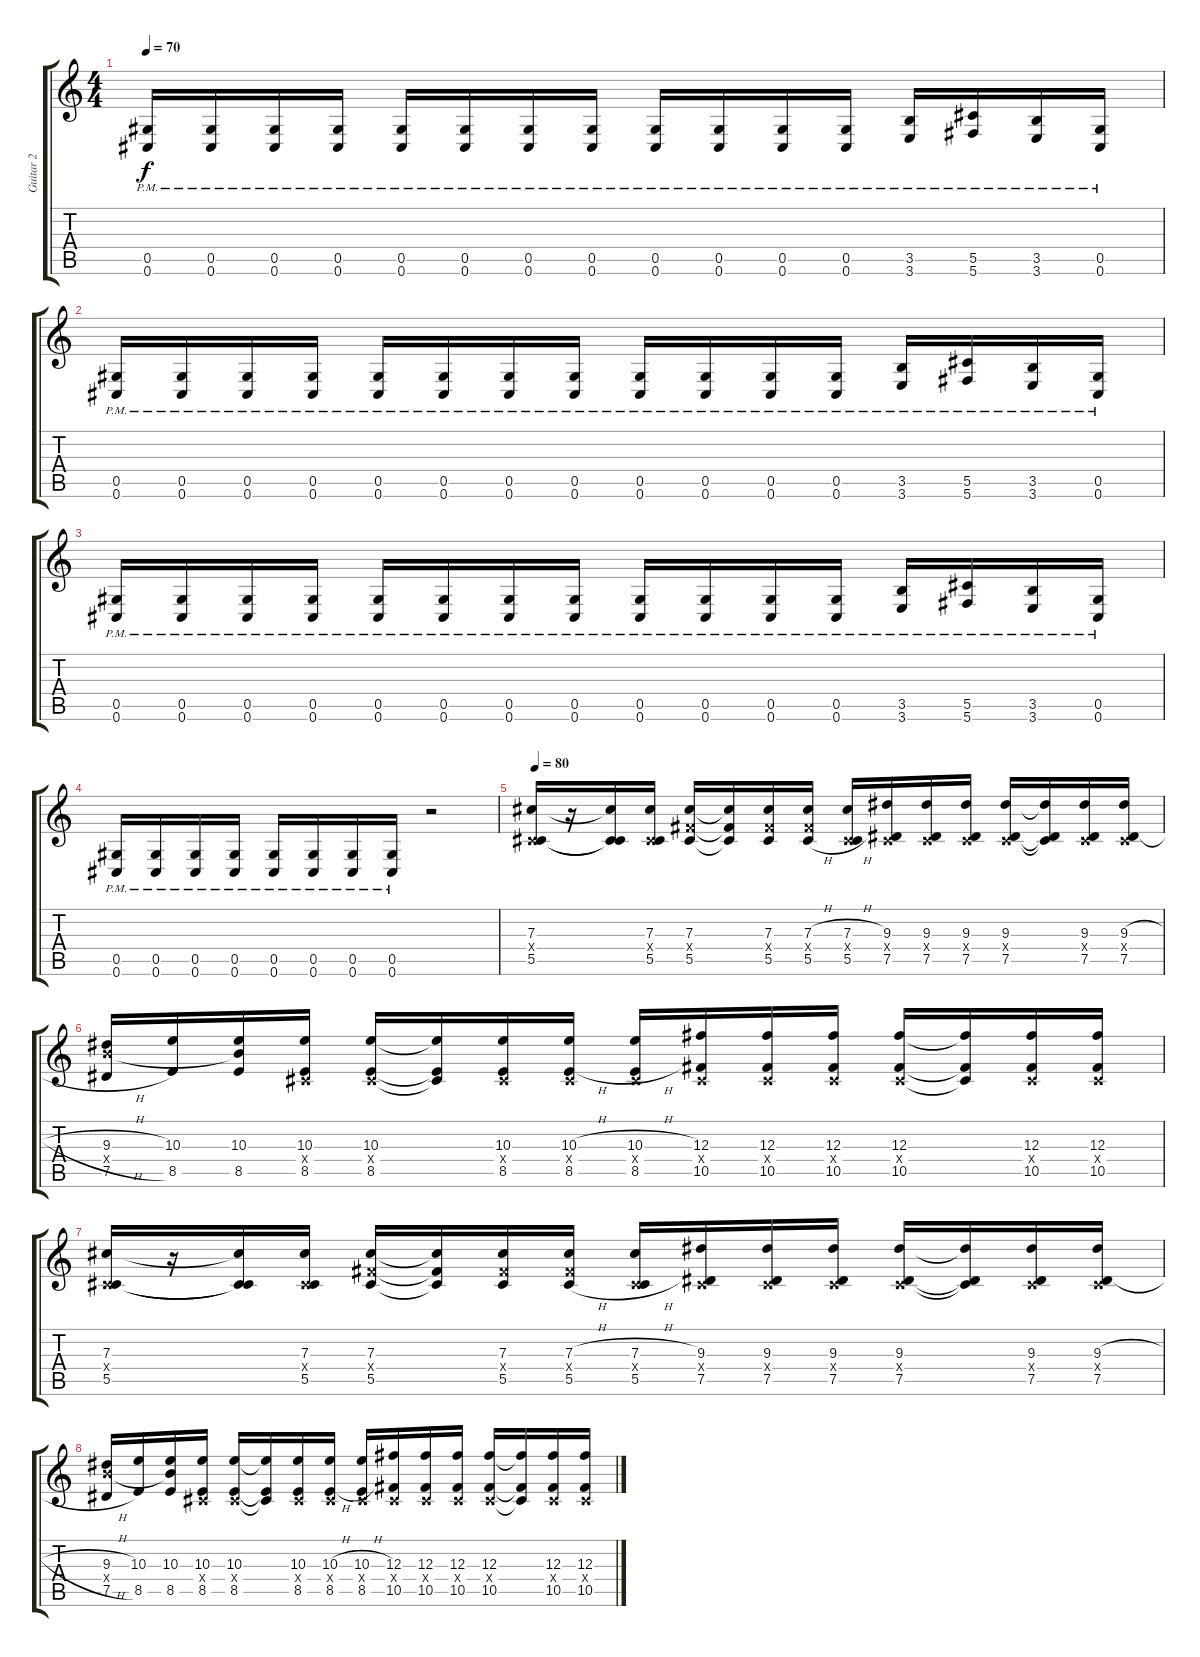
\track ("Guitar 2" "Guitar 2") {instrument distortionguitar}
\staff {score tabs}
\tuning (Eb4 Bb3 Gb3 Db3 Ab2 Db2) {hide}
\ts (4 4)
\tempo 70
\clef g2
\ks c
(0.5{pm} 0.6{pm}).16{dy f} (0.5{pm} 0.6{pm}).16 (0.5{pm} 0.6{pm}).16 (0.5{pm} 0.6{pm}).16 (0.5{pm} 0.6{pm}).16 (0.5{pm} 0.6{pm}).16 (0.5{pm} 0.6{pm}).16 (0.5{pm} 0.6{pm}).16 (0.5{pm} 0.6{pm}).16 (0.5{pm} 0.6{pm}).16 (0.5{pm} 0.6{pm}).16 (0.5{pm} 0.6{pm}).16 (3.5{pm} 3.6{pm}).16 (5.5{pm} 5.6{pm}).16 (3.5{pm} 3.6{pm}).16 (0.5{pm} 0.6{pm}).16 |
(0.5{pm} 0.6{pm}).16 (0.5{pm} 0.6{pm}).16 (0.5{pm} 0.6{pm}).16 (0.5{pm} 0.6{pm}).16 (0.5{pm} 0.6{pm}).16 (0.5{pm} 0.6{pm}).16 (0.5{pm} 0.6{pm}).16 (0.5{pm} 0.6{pm}).16 (0.5{pm} 0.6{pm}).16 (0.5{pm} 0.6{pm}).16 (0.5{pm} 0.6{pm}).16 (0.5{pm} 0.6{pm}).16 (3.5{pm} 3.6{pm}).16 (5.5{pm} 5.6{pm}).16 (3.5{pm} 3.6{pm}).16 (0.5{pm} 0.6{pm}).16 |
(0.5{pm} 0.6{pm}).16 (0.5{pm} 0.6{pm}).16 (0.5{pm} 0.6{pm}).16 (0.5{pm} 0.6{pm}).16 (0.5{pm} 0.6{pm}).16 (0.5{pm} 0.6{pm}).16 (0.5{pm} 0.6{pm}).16 (0.5{pm} 0.6{pm}).16 (0.5{pm} 0.6{pm}).16 (0.5{pm} 0.6{pm}).16 (0.5{pm} 0.6{pm}).16 (0.5{pm} 0.6{pm}).16 (3.5{pm} 3.6{pm}).16 (5.5{pm} 5.6{pm}).16 (3.5{pm} 3.6{pm}).16 (0.5{pm} 0.6{pm}).16 |
(0.5{pm} 0.6{pm}).16 (0.5{pm} 0.6{pm}).16 (0.5{pm} 0.6{pm}).16 (0.5{pm} 0.6{pm}).16 (0.5{pm} 0.6{pm}).16 (0.5{pm} 0.6{pm}).16 (0.5{pm} 0.6{pm}).16 (0.5{pm} 0.6{pm}).16 r.2 |
\tempo 80
(7.3 0.4{x} 5.5).16 r.16 (7.3{t} 0.4{t} 5.5{t}).16 (7.3 0.4{x} 5.5).16 (7.3 5.4{x} 5.5).16 (7.3{t} 5.4{t} 5.5{t}).16 (7.3 5.4{x} 5.5).16 (7.3{h} 5.4{x} 5.5{h}).16 (7.3{h} 0.4{x} 5.5{h}).16 (9.3 0.4{x} 7.5).16 (9.3 0.4{x} 7.5).16 (9.3 0.4{x} 7.5).16 (9.3 0.4{x} 7.5).16 (9.3{t} 0.4{t} 7.5{t}).16 (9.3 0.4{x} 7.5).16 (9.3{h} 0.4{x} 7.5{h}).16 |
(9.3{h} 10.4{x} 7.5{h}).16 (10.3 8.5).16 (10.3 10.4{t} 8.5).16 (10.3 0.4{x} 8.5).16 (10.3 0.4{x} 8.5).16 (10.3{t} 0.4{t} 8.5{t}).16 (10.3 0.4{x} 8.5).16 (10.3{h} 0.4{x} 8.5{h}).16 (10.3{h} 0.4{x} 8.5{h}).16 (12.3 0.4{x} 10.5).16 (12.3 0.4{x} 10.5).16 (12.3 0.4{x} 10.5).16 (12.3 0.4{x} 10.5).16 (12.3{t} 0.4{t} 10.5{t}).16 (12.3 0.4{x} 10.5).16 (12.3 0.4{x} 10.5).16 |
(7.3 0.4{x} 5.5).16 r.16 (7.3{t} 0.4{t} 5.5{t}).16 (7.3 0.4{x} 5.5).16 (7.3 5.4{x} 5.5).16 (7.3{t} 5.4{t} 5.5{t}).16 (7.3 5.4{x} 5.5).16 (7.3{h} 5.4{x} 5.5{h}).16 (7.3{h} 0.4{x} 5.5{h}).16 (9.3 0.4{x} 7.5).16 (9.3 0.4{x} 7.5).16 (9.3 0.4{x} 7.5).16 (9.3 0.4{x} 7.5).16 (9.3{t} 0.4{t} 7.5{t}).16 (9.3 0.4{x} 7.5).16 (9.3{h} 0.4{x} 7.5{h}).16 |
(9.3{h} 10.4{x} 7.5{h}).16 (10.3 8.5).16 (10.3 10.4{t} 8.5).16 (10.3 0.4{x} 8.5).16 (10.3 0.4{x} 8.5).16 (10.3{t} 0.4{t} 8.5{t}).16 (10.3 0.4{x} 8.5).16 (10.3{h} 0.4{x} 8.5{h}).16 (10.3{h} 0.4{x} 8.5{h}).16 (12.3 0.4{x} 10.5).16 (12.3 0.4{x} 10.5).16 (12.3 0.4{x} 10.5).16 (12.3 0.4{x} 10.5).16 (12.3{t} 0.4{t} 10.5{t}).16 (12.3 0.4{x} 10.5).16 (12.3 0.4{x} 10.5).16
